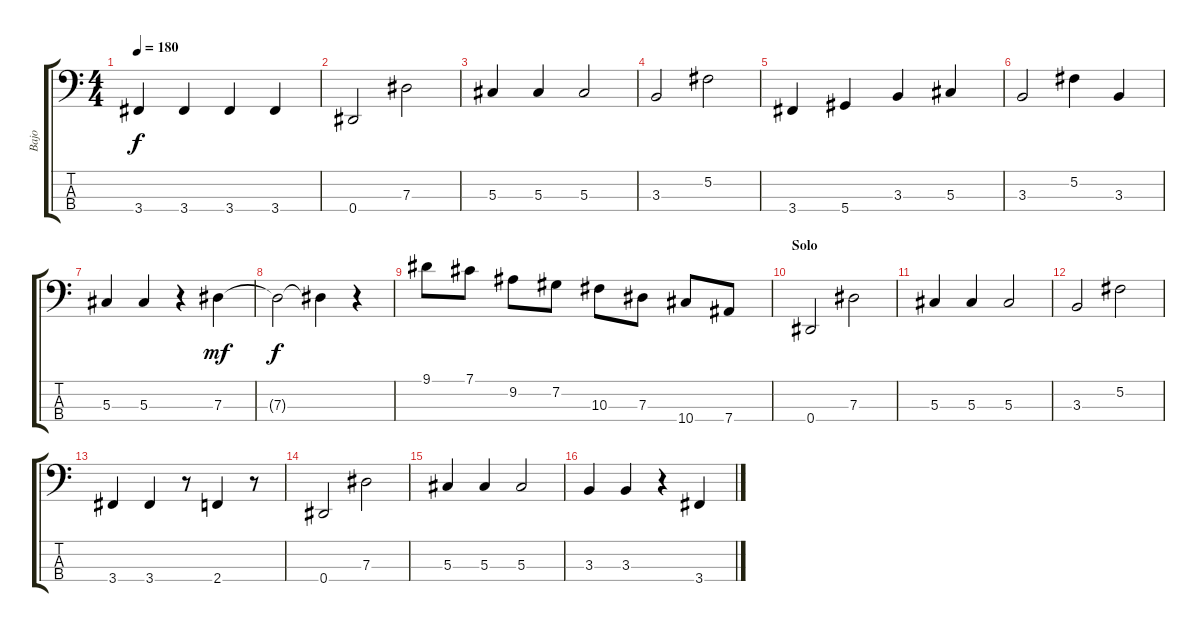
\track ("Bajo" "Bajo") {instrument electricbassfinger}
\staff {score tabs}
\tuning (Gb2 Db2 Ab1 Eb1) {hide}
\ts (4 4)
\tempo 180
\clef f4
\ks c
3.4.4{dy f} 3.4.4 3.4.4 3.4.4 |
0.4.2 7.3.2 |
5.3.4 5.3.4 5.3.2 |
3.3.2 5.2.2 |
3.4.4 5.4.4 3.3.4 5.3.4 |
3.3.2 5.2.4 3.3.4 |
5.3.4 5.3.4 r.4 7.3.4{dy mf} |
7.3{t}.2{dy f} 7.3{t}.4 r.4 |
9.1.8 7.1.8 9.2.8 7.2.8 10.3.8 7.3.8 10.4.8 7.4.8 |
\section ("" "Solo")
0.4.2 7.3.2 |
5.3.4 5.3.4 5.3.2 |
3.3.2 5.2.2 |
3.4.4 3.4.4 r.8 2.4.4 r.8 |
0.4.2 7.3.2 |
5.3.4 5.3.4 5.3.2 |
3.3.4 3.3.4 r.4 3.4.4
